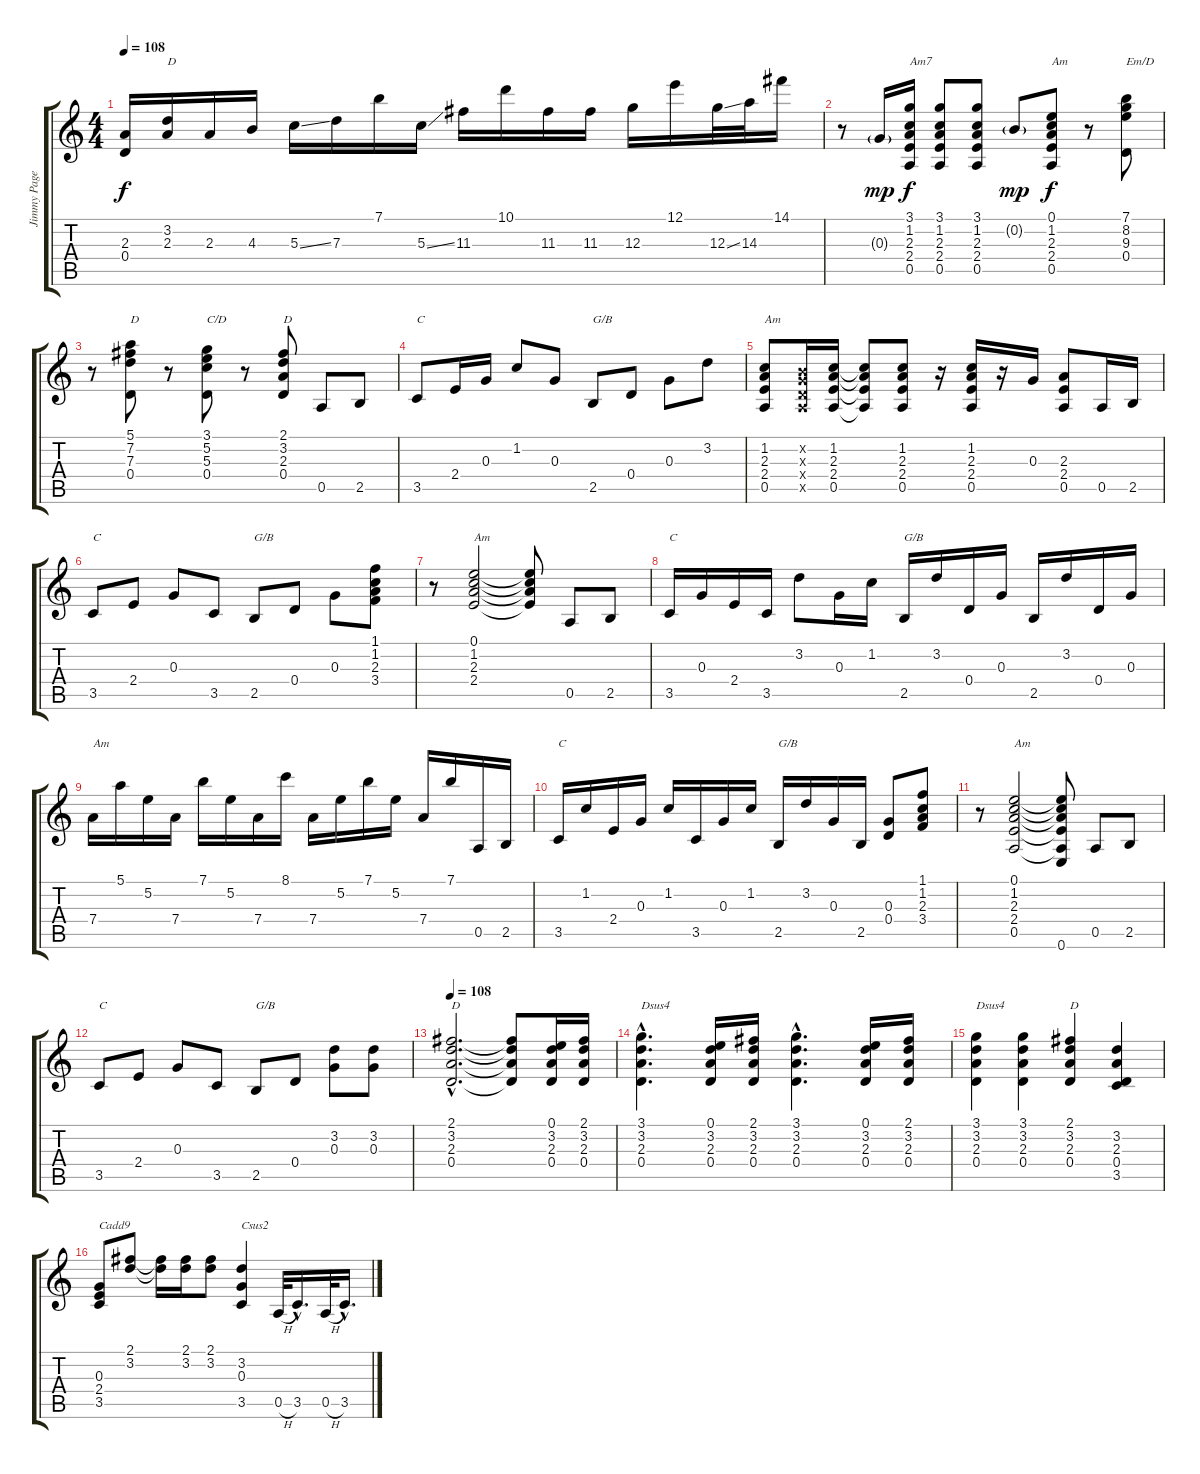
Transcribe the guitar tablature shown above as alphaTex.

\track ("Jimmy Page" "Jimmy Page") {instrument overdrivenguitar}
\staff {score tabs}
\tuning (E4 B3 G3 D3 A2 E2) {hide}
\ts (4 4)
\tempo 108
\clef g2
\ks c
(2.3{t} 0.4{t}).16{dy f} (3.2 2.3).16{txt "D"} 2.3.16 4.3.16 5.3{ss}.16 7.3.16 7.1.16 5.3{ss}.16 11.3.16 10.1.16 11.3.16 11.3.16 12.3.16 12.1.16 12.3{ss}.32 14.3.32 14.1.16 |
r.8 0.3{g}.16{dy mp} (3.1 1.2 2.3 2.4 0.5).16{txt "Am7" dy f} (3.1 1.2 2.3 2.4 0.5).8 (3.1 1.2 2.3 2.4 0.5).8 0.2{g}.8{dy mp} (0.1 1.2 2.3 2.4 0.5).8{txt "Am" dy f} r.8 (7.1 8.2 9.3 0.4).8{txt "Em/D"} |
r.8 (5.1 7.2 7.3 0.4).8{txt "D"} r.8 (3.1 5.2 5.3 0.4).8{txt "C/D"} r.8 (2.1 3.2 2.3 0.4).8{txt "D"} 0.5.8 2.5.8 |
3.5.8{txt "C"} 2.4.16 0.3.16 1.2.8 0.3.8 2.5.8{txt "G/B"} 0.4.8 0.3.8 3.2.8 |
(1.2 2.3 2.4 0.5).8{txt "Am"} (0.2{x} 0.3{x} 0.4{x} 0.5{x}).16 (1.2 2.3 2.4 0.5).16 (1.2{t} 2.3{t} 2.4{t} 0.5{t}).8 (1.2 2.3 2.4 0.5).8 r.16 (1.2 2.3 2.4 0.5).16 r.16 0.3.16 (2.3 2.4 0.5).8 0.5.16 2.5.16 |
3.5.8{txt "C"} 2.4.8 0.3.8 3.5.8 2.5.8{txt "G/B"} 0.4.8 0.3.8 (1.1 1.2 2.3 3.4).8 |
r.8 (0.1 1.2 2.3 2.4).2{txt "Am"} (0.1{t} 1.2{t} 2.3{t} 2.4{t}).8 0.5.8 2.5.8 |
3.5.16{txt "C"} 0.3.16 2.4.16 3.5.16 3.2.8 0.3.16 1.2.16 2.5.16{txt "G/B"} 3.2.16 0.4.16 0.3.16 2.5.16 3.2.16 0.4.16 0.3.16 |
7.4.16{txt "Am"} 5.1.16 5.2.16 7.4.16 7.1.16 5.2.16 7.4.16 8.1.16 7.4.16 5.2.16 7.1.16 5.2.16 7.4.16 7.1.16 0.5.16 2.5.16 |
3.5.16{txt "C"} 1.2.16 2.4.16 0.3.16 1.2.16 3.5.16 0.3.16 1.2.16 2.5.16{txt "G/B"} 3.2.16 0.3.16 2.5.16 (0.3 0.4).8 (1.1 1.2 2.3 3.4).8 |
r.8 (0.1 1.2 2.3 2.4 0.5).2{txt "Am"} (0.1{t} 1.2{t} 2.3{t} 2.4{t} 0.5{t} 0.6).8 0.5.8 2.5.8 |
3.5.8{txt "C"} 2.4.8 0.3.8 3.5.8 2.5.8{txt "G/B"} 0.4.8 (3.2 0.3).8 (3.2 0.3).8 |
\tempo 108
(2.1{hac} 3.2{hac} 2.3{hac} 0.4{hac}).2{d txt "D"} (2.1{t} 3.2{t} 2.3{t} 0.4{t}).8 (0.1 3.2 2.3 0.4).16 (2.1 3.2 2.3 0.4).16 |
(3.1{hac} 3.2{hac} 2.3{hac} 0.4{hac}).4{d txt "Dsus4"} (0.1 3.2 2.3 0.4).16 (2.1 3.2 2.3 0.4).16 (3.1{hac} 3.2{hac} 2.3{hac} 0.4{hac}).4{d} (0.1 3.2 2.3 0.4).16 (2.1 3.2 2.3 0.4).16 |
(3.1 3.2 2.3 0.4).4{txt "Dsus4"} (3.1 3.2 2.3 0.4).4 (2.1 3.2 2.3 0.4).4{txt "D"} (3.2 2.3 0.4 3.5).4 |
(0.3 2.4 3.5).8{txt "Cadd9"} (2.1 3.2).8 (2.1{t} 3.2{t}).16 (2.1 3.2).16 (2.1 3.2).8 (3.2 0.3 3.5).4{txt "Csus2"} 0.5{h}.32 3.5{hac}.16{d} 0.5{h}.32 3.5{hac}.16{d}
